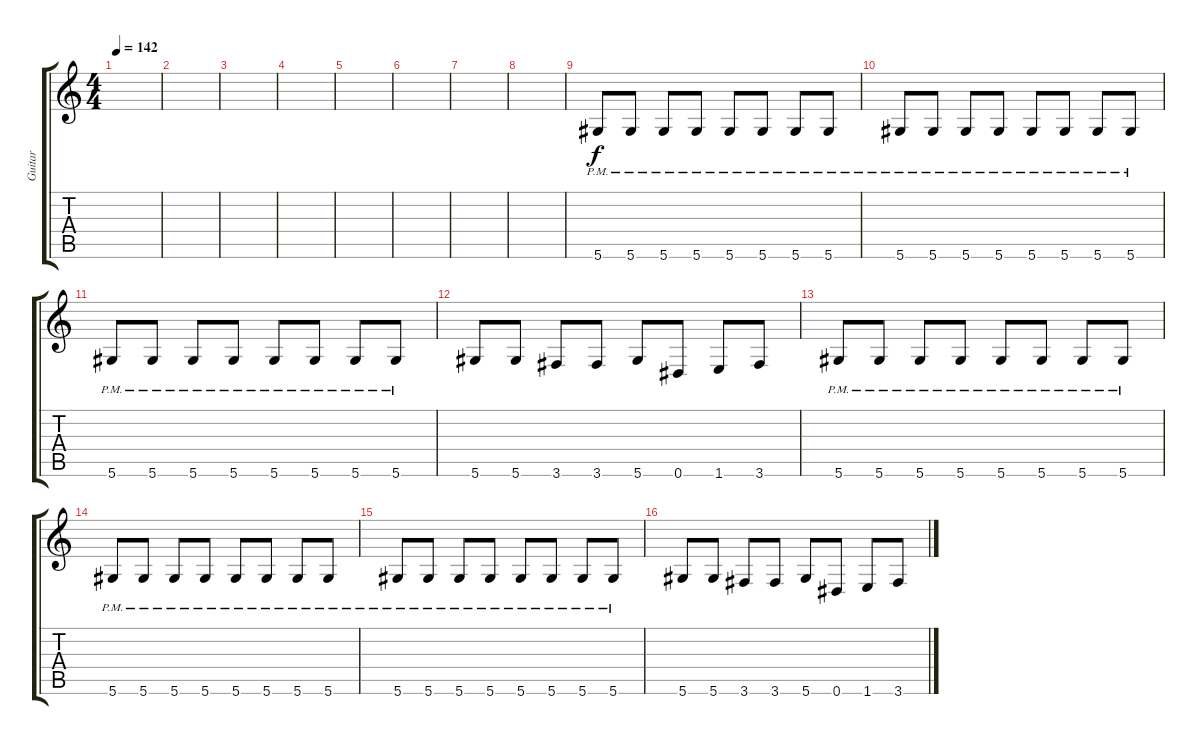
\track ("Guitar" "Guitar") {instrument distortionguitar}
\staff {score tabs}
\tuning (Eb4 Bb3 Gb3 Db3 Ab2 Eb2) {hide}
\ts (4 4)
\tempo 142
\clef g2
\ks c
|
|
|
|
|
|
|
|
\section ("" "")
5.6{pm}.8{instrument distortionguitar} 5.6{pm}.8 5.6{pm}.8 5.6{pm}.8 5.6{pm}.8 5.6{pm}.8 5.6{pm}.8 5.6{pm}.8 |
5.6{pm}.8{instrument distortionguitar} 5.6{pm}.8 5.6{pm}.8 5.6{pm}.8 5.6{pm}.8 5.6{pm}.8 5.6{pm}.8 5.6{pm}.8 |
5.6{pm}.8{instrument distortionguitar} 5.6{pm}.8 5.6{pm}.8 5.6{pm}.8 5.6{pm}.8 5.6{pm}.8 5.6{pm}.8 5.6{pm}.8 |
5.6.8 5.6.8 3.6.8 3.6.8 5.6.8 0.6.8 1.6.8 3.6.8 |
5.6{pm}.8{instrument distortionguitar} 5.6{pm}.8 5.6{pm}.8 5.6{pm}.8 5.6{pm}.8 5.6{pm}.8 5.6{pm}.8 5.6{pm}.8 |
5.6{pm}.8{instrument distortionguitar} 5.6{pm}.8 5.6{pm}.8 5.6{pm}.8 5.6{pm}.8 5.6{pm}.8 5.6{pm}.8 5.6{pm}.8 |
5.6{pm}.8{instrument distortionguitar} 5.6{pm}.8 5.6{pm}.8 5.6{pm}.8 5.6{pm}.8 5.6{pm}.8 5.6{pm}.8 5.6{pm}.8 |
5.6.8 5.6.8 3.6.8 3.6.8 5.6.8 0.6.8 1.6.8 3.6.8
